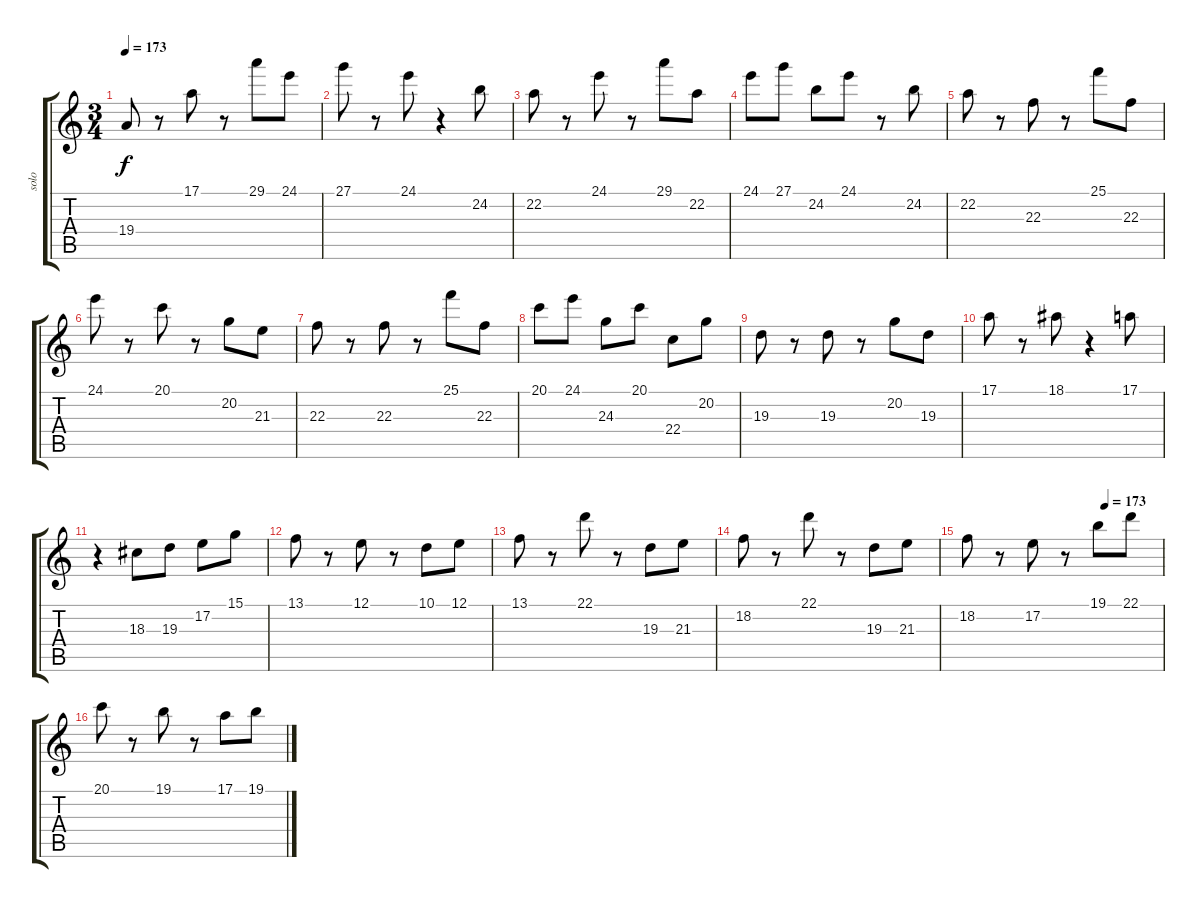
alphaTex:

\track ("solo" "solo") {instrument honkytonkpiano}
\staff {score tabs}
\tuning (E4 B3 G3 D3 A2 E2) {hide}
\ts (3 4)
\tempo 173
\clef g2
\ks c
19.4.8{dy f instrument honkytonkpiano} r.8 17.1.8 r.8 29.1.8 24.1.8 |
27.1.8 r.8 24.1.8 r.4 24.2.8 |
22.2.8 r.8 24.1.8 r.8 29.1.8 22.2.8 |
24.1.8 27.1.8 24.2.8 24.1.8 r.8 24.2.8 |
22.2.8 r.8 22.3.8 r.8 25.1.8 22.3.8 |
24.1.8 r.8 20.1.8 r.8 20.2.8 21.3.8 |
22.3.8 r.8 22.3.8 r.8 25.1.8 22.3.8 |
20.1.8 24.1.8 24.3.8 20.1.8 22.4.8 20.2.8 |
19.3.8 r.8 19.3.8 r.8 20.2.8 19.3.8 |
17.1.8 r.8 18.1.8 r.4 17.1.8 |
r.4 18.3.8 19.3.8 17.2.8 15.1.8 |
13.1.8 r.8 12.1.8 r.8 10.1.8 12.1.8 |
13.1.8 r.8 22.1.8 r.8 19.3.8 21.3.8 |
18.2.8 r.8 22.1.8 r.8 19.3.8 21.3.8 |
\tempo (173 0.7083333333333334)
18.2.8 r.8 17.2.8 r.8 19.1.8 22.1.8 |
20.1.8 r.8 19.1.8 r.8 17.1.8 19.1.8
